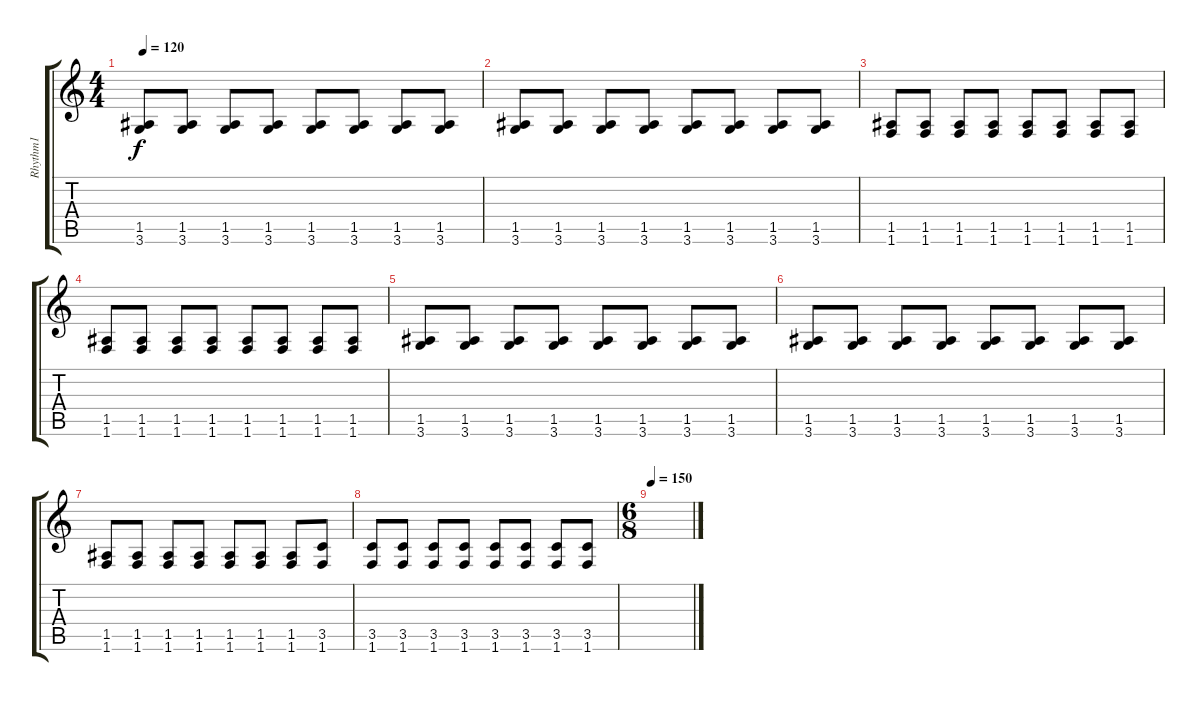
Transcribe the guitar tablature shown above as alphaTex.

\track ("Rhythm1" "Rhythm1") {instrument distortionguitar}
\staff {score tabs}
\tuning (E4 B3 G3 D3 A2 E2) {hide}
\ts (4 4)
\tempo 120
\clef g2
\ks c
(1.5 3.6).8{dy f} (1.5 3.6).8 (1.5 3.6).8 (1.5 3.6).8 (1.5 3.6).8 (1.5 3.6).8 (1.5 3.6).8 (1.5 3.6).8 |
(1.5 3.6).8 (1.5 3.6).8 (1.5 3.6).8 (1.5 3.6).8 (1.5 3.6).8 (1.5 3.6).8 (1.5 3.6).8 (1.5 3.6).8 |
(1.5 1.6).8 (1.5 1.6).8 (1.5 1.6).8 (1.5 1.6).8 (1.5 1.6).8 (1.5 1.6).8 (1.5 1.6).8 (1.5 1.6).8 |
(1.5 1.6).8 (1.5 1.6).8 (1.5 1.6).8 (1.5 1.6).8 (1.5 1.6).8 (1.5 1.6).8 (1.5 1.6).8 (1.5 1.6).8 |
(1.5 3.6).8 (1.5 3.6).8 (1.5 3.6).8 (1.5 3.6).8 (1.5 3.6).8 (1.5 3.6).8 (1.5 3.6).8 (1.5 3.6).8 |
(1.5 3.6).8 (1.5 3.6).8 (1.5 3.6).8 (1.5 3.6).8 (1.5 3.6).8 (1.5 3.6).8 (1.5 3.6).8 (1.5 3.6).8 |
(1.5 1.6).8 (1.5 1.6).8 (1.5 1.6).8 (1.5 1.6).8 (1.5 1.6).8 (1.5 1.6).8 (1.5 1.6).8 (3.5 1.6).8 |
(3.5 1.6).8 (3.5 1.6).8 (3.5 1.6).8 (3.5 1.6).8 (3.5 1.6).8 (3.5 1.6).8 (3.5 1.6).8 (3.5 1.6).8 |
\ts (6 8)
\tempo 150
